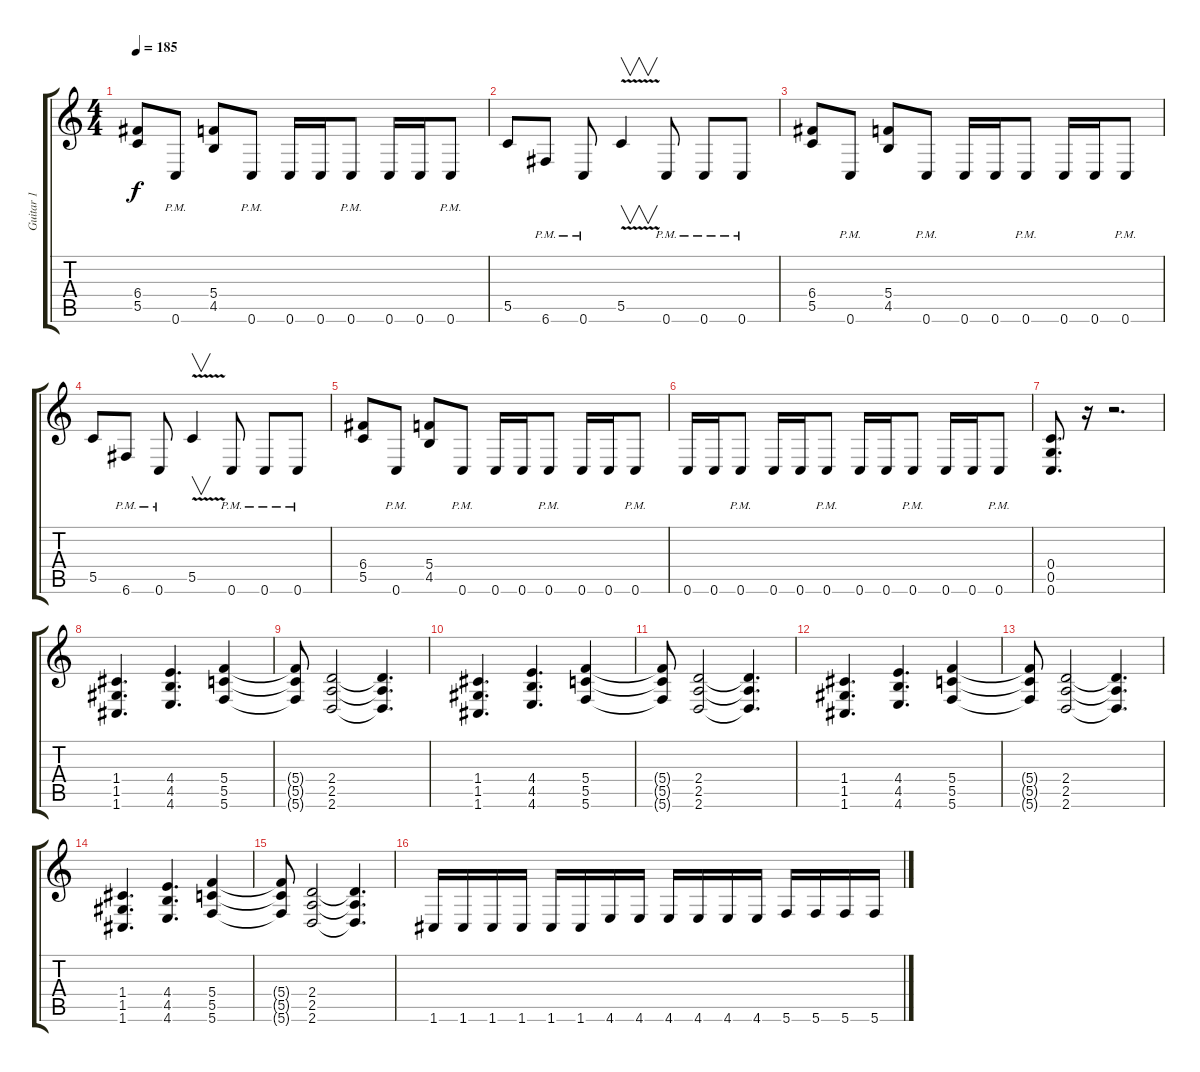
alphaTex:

\track ("Guitar 1" "Guitar 1") {instrument distortionguitar}
\staff {score tabs}
\tuning (D4 A3 F3 C3 G2 C2) {hide}
\ts (4 4)
\tempo 185
\clef g2
\ks c
(6.4 5.5).8{dy f} 0.6{pm}.8 (5.4 4.5).8 0.6{pm}.8 0.6.16 0.6.16 0.6{pm}.8 0.6.16 0.6.16 0.6{pm}.8 |
5.5.8 6.6{pm}.8 0.6{pm}.8 5.5{v}.4{v} 0.6{pm}.8 0.6{pm}.8 0.6{pm}.8 |
(6.4 5.5).8 0.6{pm}.8 (5.4 4.5).8 0.6{pm}.8 0.6.16 0.6.16 0.6{pm}.8 0.6.16 0.6.16 0.6{pm}.8 |
5.5.8 6.6{pm}.8 0.6{pm}.8 5.5{v}.4{v} 0.6{pm}.8 0.6{pm}.8 0.6{pm}.8 |
(6.4 5.5).8 0.6{pm}.8 (5.4 4.5).8 0.6{pm}.8 0.6.16 0.6.16 0.6{pm}.8 0.6.16 0.6.16 0.6{pm}.8 |
0.6.16 0.6.16 0.6{pm}.8 0.6.16 0.6.16 0.6{pm}.8 0.6.16 0.6.16 0.6{pm}.8 0.6.16 0.6.16 0.6{pm}.8 |
(0.4 0.5 0.6).8{d} r.16 r.2{d} |
(1.4 1.5 1.6).4{d} (4.4 4.5 4.6).4{d} (5.4 5.5 5.6).4 |
(5.4{t} 5.5{t} 5.6{t}).8 (2.4 2.5 2.6).2 (2.4{t} 2.5{t} 2.6{t}).4{d} |
(1.4 1.5 1.6).4{d} (4.4 4.5 4.6).4{d} (5.4 5.5 5.6).4 |
(5.4{t} 5.5{t} 5.6{t}).8 (2.4 2.5 2.6).2 (2.4{t} 2.5{t} 2.6{t}).4{d} |
(1.4 1.5 1.6).4{d} (4.4 4.5 4.6).4{d} (5.4 5.5 5.6).4 |
(5.4{t} 5.5{t} 5.6{t}).8 (2.4 2.5 2.6).2 (2.4{t} 2.5{t} 2.6{t}).4{d} |
(1.4 1.5 1.6).4{d} (4.4 4.5 4.6).4{d} (5.4 5.5 5.6).4 |
(5.4{t} 5.5{t} 5.6{t}).8 (2.4 2.5 2.6).2 (2.4{t} 2.5{t} 2.6{t}).4{d} |
1.6.16 1.6.16 1.6.16 1.6.16 1.6.16 1.6.16 4.6.16 4.6.16 4.6.16 4.6.16 4.6.16 4.6.16 5.6.16 5.6.16 5.6.16 5.6.16
